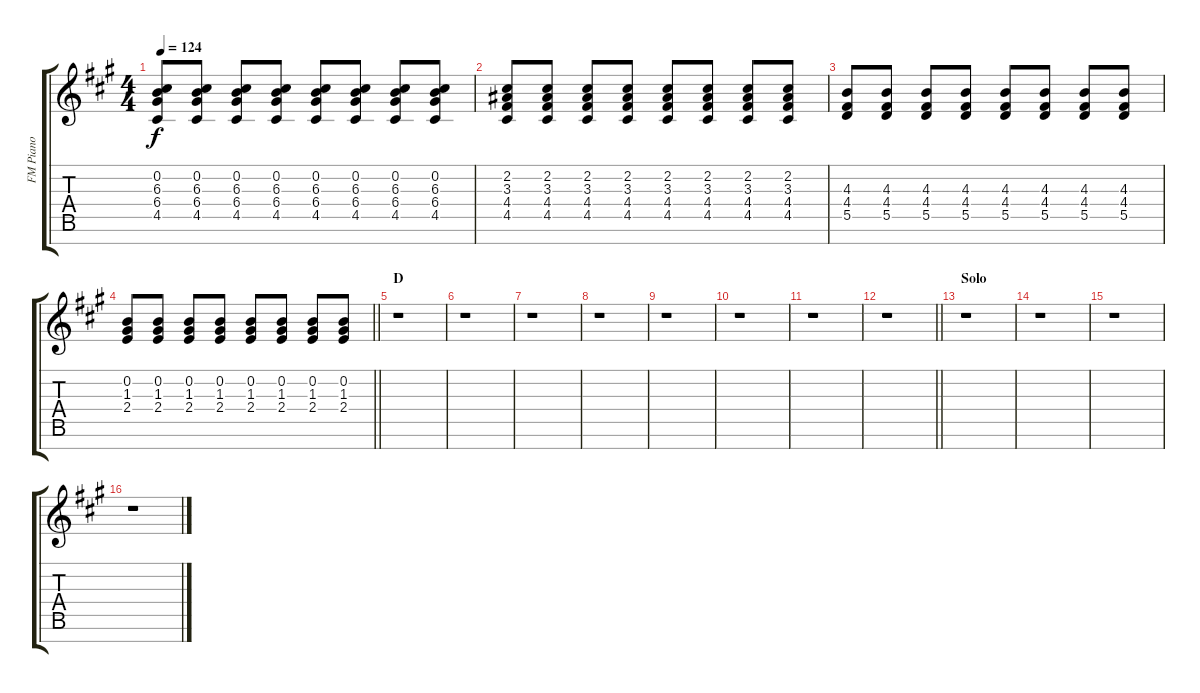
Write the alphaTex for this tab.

\track ("FM Piano" "FM Piano") {instrument electricgrandpiano}
\staff {score tabs}
\tuning (E5 B4 G4 D4 A3 E3 B2) {hide}
\ts (4 4)
\tempo 124
\clef g2
\ks a
(0.2 6.3 6.4 4.5).8{dy f} (0.2 6.3 6.4 4.5).8 (0.2 6.3 6.4 4.5).8 (0.2 6.3 6.4 4.5).8 (0.2 6.3 6.4 4.5).8 (0.2 6.3 6.4 4.5).8 (0.2 6.3 6.4 4.5).8 (0.2 6.3 6.4 4.5).8 |
(2.2 3.3 4.4 4.5).8 (2.2 3.3 4.4 4.5).8 (2.2 3.3 4.4 4.5).8 (2.2 3.3 4.4 4.5).8 (2.2 3.3 4.4 4.5).8 (2.2 3.3 4.4 4.5).8 (2.2 3.3 4.4 4.5).8 (2.2 3.3 4.4 4.5).8 |
(4.3 4.4 5.5).8 (4.3 4.4 5.5).8 (4.3 4.4 5.5).8 (4.3 4.4 5.5).8 (4.3 4.4 5.5).8 (4.3 4.4 5.5).8 (4.3 4.4 5.5).8 (4.3 4.4 5.5).8 |
\barLineRight lightlight
(0.2 1.3 2.4).8 (0.2 1.3 2.4).8 (0.2 1.3 2.4).8 (0.2 1.3 2.4).8 (0.2 1.3 2.4).8 (0.2 1.3 2.4).8 (0.2 1.3 2.4).8 (0.2 1.3 2.4).8 |
\section ("" "D")
r.1 |
r.1 |
r.1 |
r.1 |
r.1 |
r.1 |
r.1 |
\barLineRight lightlight
r.1 |
\section ("" "Solo")
r.1 |
r.1 |
r.1 |
r.1
